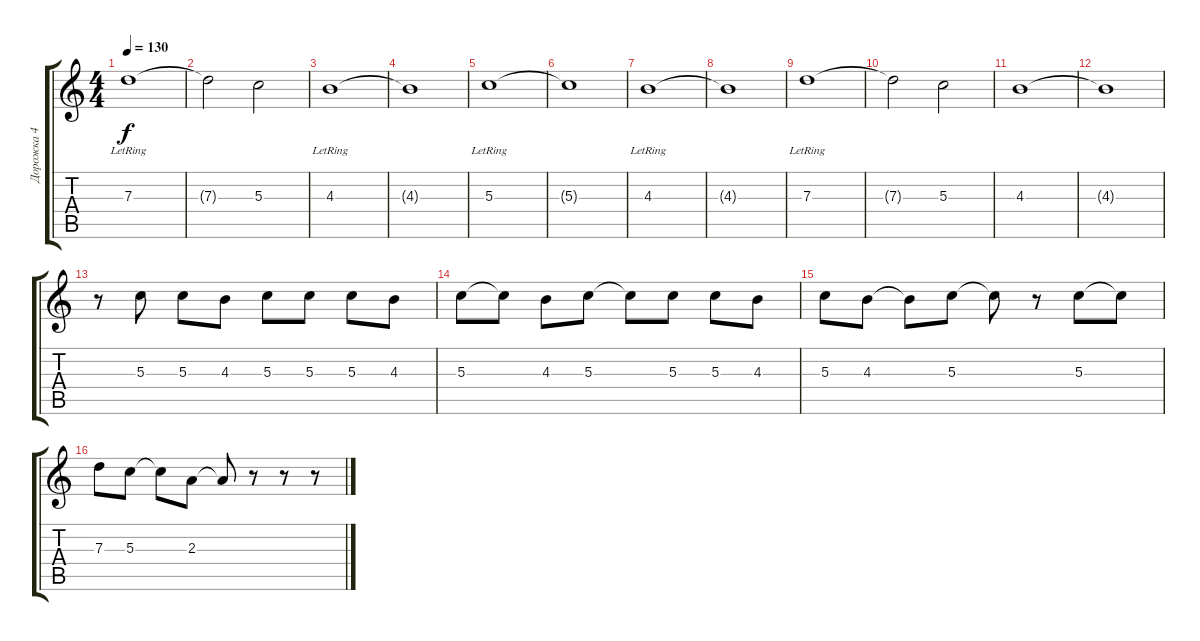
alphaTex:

\track ("Дорожка 4" "Дорожка 4") {instrument acousticguitarsteel}
\staff {score tabs}
\tuning (E4 B3 G3 D3 A2 E2) {hide}
\ts (4 4)
\tempo 130
\clef g2
\ks c
7.3{lr}.1{dy f} |
7.3{t}.2 5.3.2 |
4.3{lr}.1 |
4.3{t}.1 |
5.3{lr}.1 |
5.3{t}.1 |
4.3{lr}.1 |
4.3{t}.1 |
7.3{lr}.1 |
7.3{t}.2 5.3.2 |
4.3.1 |
4.3{t}.1 |
r.8 5.3.8 5.3.8 4.3.8 5.3.8 5.3.8 5.3.8 4.3.8 |
5.3.8 5.3{t}.8 4.3.8 5.3.8 5.3{t}.8 5.3.8 5.3.8 4.3.8 |
5.3.8 4.3.8 4.3{t}.8 5.3.8 5.3{t}.8 r.8 5.3.8 5.3{t}.8 |
7.3.8 5.3.8 5.3{t}.8 2.3.8 2.3{t}.8 r.8 r.8 r.8
